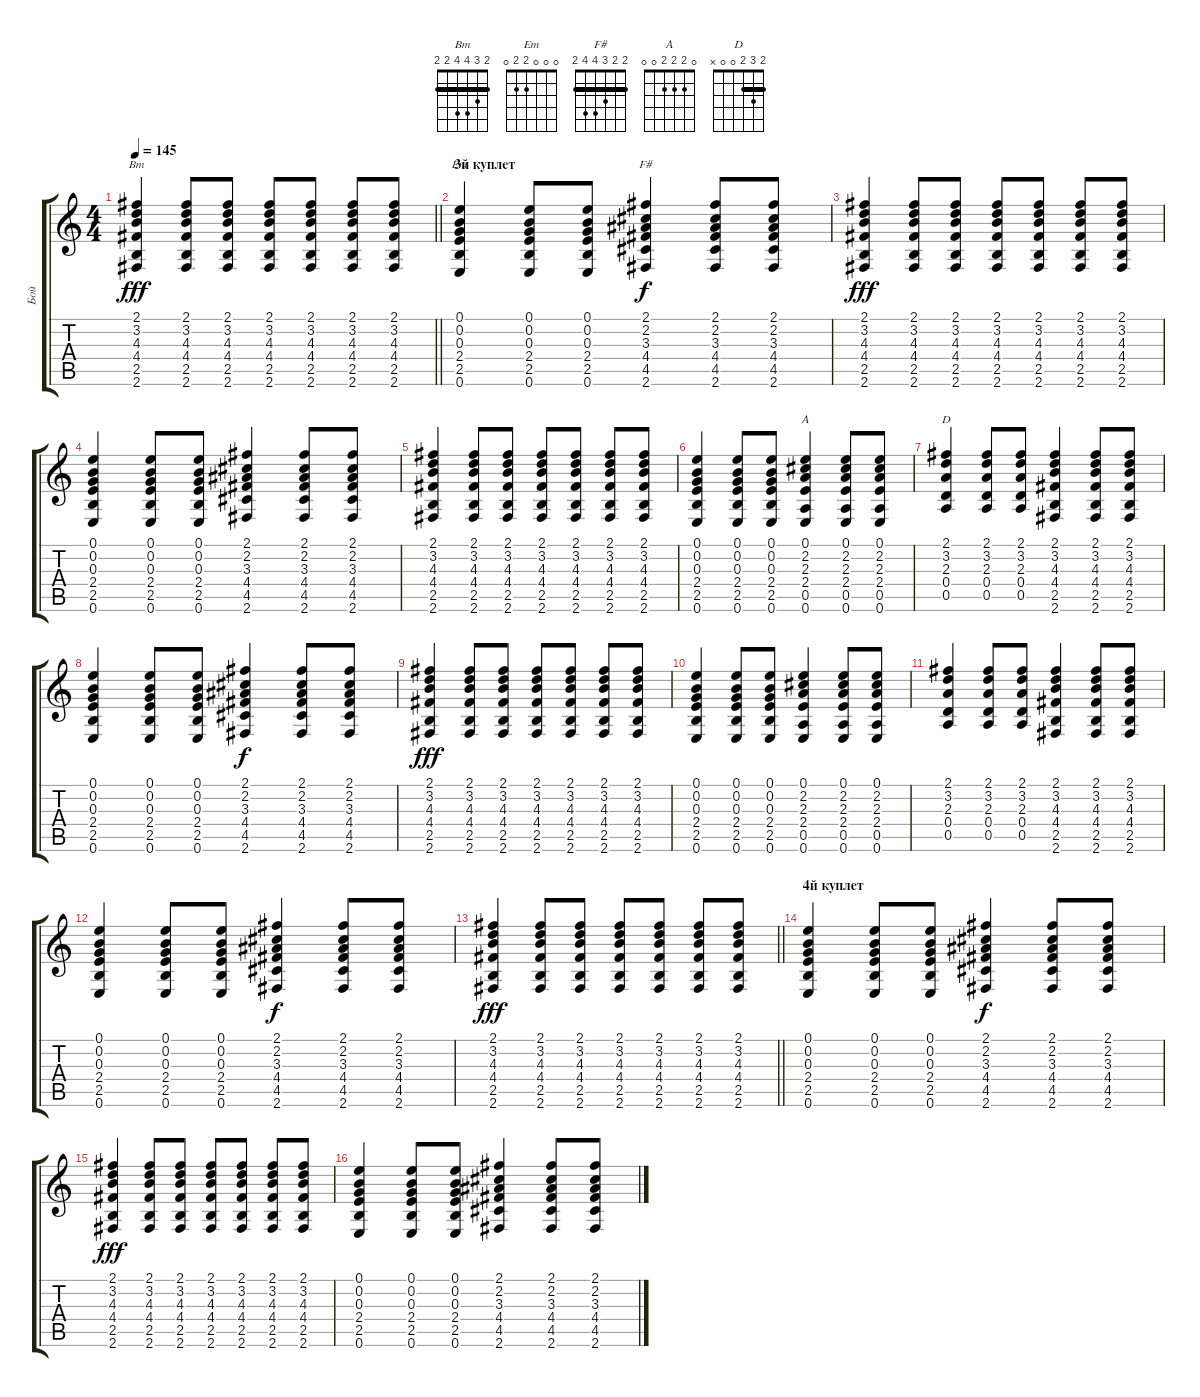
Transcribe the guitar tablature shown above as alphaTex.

\track ("Бой" "Бой") {instrument acousticguitarsteel}
\staff {score tabs}
\tuning (E4 B3 G3 D3 A2 E2) {hide}
\chord ("Bm" 2 3 4 4 2 2) {barre 2}
\chord ("Em" 0 0 0 2 2 0)
\chord ("F#" 2 2 3 4 4 2) {barre 2}
\chord ("A" 0 2 2 2 0 0)
\chord ("D" 2 3 2 0 0 x) {barre 2}
\ts (4 4)
\tempo 145
\clef g2
\barLineRight lightlight
\ks c
(2.1 3.2 4.3 4.4 2.5 2.6).4{ch "Bm" dy fff} (2.1 3.2 4.3 4.4 2.5 2.6).8 (2.1 3.2 4.3 4.4 2.5 2.6).8 (2.1 3.2 4.3 4.4 2.5 2.6).8 (2.1 3.2 4.3 4.4 2.5 2.6).8 (2.1 3.2 4.3 4.4 2.5 2.6).8 (2.1 3.2 4.3 4.4 2.5 2.6).8 |
\section ("" "3й куплет")
(0.1 0.2 0.3 2.4 2.5 0.6).4{ch "Em"} (0.1 0.2 0.3 2.4 2.5 0.6).8 (0.1 0.2 0.3 2.4 2.5 0.6).8 (2.1 2.2 3.3 4.4 4.5 2.6).4{ch "F#" dy f} (2.1 2.2 3.3 4.4 4.5 2.6).8 (2.1 2.2 3.3 4.4 4.5 2.6).8 |
(2.1 3.2 4.3 4.4 2.5 2.6).4{dy fff} (2.1 3.2 4.3 4.4 2.5 2.6).8 (2.1 3.2 4.3 4.4 2.5 2.6).8 (2.1 3.2 4.3 4.4 2.5 2.6).8 (2.1 3.2 4.3 4.4 2.5 2.6).8 (2.1 3.2 4.3 4.4 2.5 2.6).8 (2.1 3.2 4.3 4.4 2.5 2.6).8 |
(0.1 0.2 0.3 2.4 2.5 0.6).4 (0.1 0.2 0.3 2.4 2.5 0.6).8 (0.1 0.2 0.3 2.4 2.5 0.6).8 (2.1 2.2 3.3 4.4 4.5 2.6).4 (2.1 2.2 3.3 4.4 4.5 2.6).8 (2.1 2.2 3.3 4.4 4.5 2.6).8 |
(2.1 3.2 4.3 4.4 2.5 2.6).4 (2.1 3.2 4.3 4.4 2.5 2.6).8 (2.1 3.2 4.3 4.4 2.5 2.6).8 (2.1 3.2 4.3 4.4 2.5 2.6).8 (2.1 3.2 4.3 4.4 2.5 2.6).8 (2.1 3.2 4.3 4.4 2.5 2.6).8 (2.1 3.2 4.3 4.4 2.5 2.6).8 |
(0.1 0.2 0.3 2.4 2.5 0.6).4 (0.1 0.2 0.3 2.4 2.5 0.6).8 (0.1 0.2 0.3 2.4 2.5 0.6).8 (0.1 2.2 2.3 2.4 0.5 0.6).4{ch "A"} (0.1 2.2 2.3 2.4 0.5 0.6).8 (0.1 2.2 2.3 2.4 0.5 0.6).8 |
(2.1 3.2 2.3 0.4 0.5).4{ch "D"} (2.1 3.2 2.3 0.4 0.5).8 (2.1 3.2 2.3 0.4 0.5).8 (2.1 3.2 4.3 4.4 2.5 2.6).4 (2.1 3.2 4.3 4.4 2.5 2.6).8 (2.1 3.2 4.3 4.4 2.5 2.6).8 |
(0.1 0.2 0.3 2.4 2.5 0.6).4 (0.1 0.2 0.3 2.4 2.5 0.6).8 (0.1 0.2 0.3 2.4 2.5 0.6).8 (2.1 2.2 3.3 4.4 4.5 2.6).4{dy f} (2.1 2.2 3.3 4.4 4.5 2.6).8 (2.1 2.2 3.3 4.4 4.5 2.6).8 |
(2.1 3.2 4.3 4.4 2.5 2.6).4{dy fff} (2.1 3.2 4.3 4.4 2.5 2.6).8 (2.1 3.2 4.3 4.4 2.5 2.6).8 (2.1 3.2 4.3 4.4 2.5 2.6).8 (2.1 3.2 4.3 4.4 2.5 2.6).8 (2.1 3.2 4.3 4.4 2.5 2.6).8 (2.1 3.2 4.3 4.4 2.5 2.6).8 |
(0.1 0.2 0.3 2.4 2.5 0.6).4 (0.1 0.2 0.3 2.4 2.5 0.6).8 (0.1 0.2 0.3 2.4 2.5 0.6).8 (0.1 2.2 2.3 2.4 0.5 0.6).4 (0.1 2.2 2.3 2.4 0.5 0.6).8 (0.1 2.2 2.3 2.4 0.5 0.6).8 |
(2.1 3.2 2.3 0.4 0.5).4 (2.1 3.2 2.3 0.4 0.5).8 (2.1 3.2 2.3 0.4 0.5).8 (2.1 3.2 4.3 4.4 2.5 2.6).4 (2.1 3.2 4.3 4.4 2.5 2.6).8 (2.1 3.2 4.3 4.4 2.5 2.6).8 |
(0.1 0.2 0.3 2.4 2.5 0.6).4 (0.1 0.2 0.3 2.4 2.5 0.6).8 (0.1 0.2 0.3 2.4 2.5 0.6).8 (2.1 2.2 3.3 4.4 4.5 2.6).4{dy f} (2.1 2.2 3.3 4.4 4.5 2.6).8 (2.1 2.2 3.3 4.4 4.5 2.6).8 |
\barLineRight lightlight
(2.1 3.2 4.3 4.4 2.5 2.6).4{dy fff} (2.1 3.2 4.3 4.4 2.5 2.6).8 (2.1 3.2 4.3 4.4 2.5 2.6).8 (2.1 3.2 4.3 4.4 2.5 2.6).8 (2.1 3.2 4.3 4.4 2.5 2.6).8 (2.1 3.2 4.3 4.4 2.5 2.6).8 (2.1 3.2 4.3 4.4 2.5 2.6).8 |
\section ("" "4й куплет")
(0.1 0.2 0.3 2.4 2.5 0.6).4 (0.1 0.2 0.3 2.4 2.5 0.6).8 (0.1 0.2 0.3 2.4 2.5 0.6).8 (2.1 2.2 3.3 4.4 4.5 2.6).4{dy f} (2.1 2.2 3.3 4.4 4.5 2.6).8 (2.1 2.2 3.3 4.4 4.5 2.6).8 |
(2.1 3.2 4.3 4.4 2.5 2.6).4{dy fff} (2.1 3.2 4.3 4.4 2.5 2.6).8 (2.1 3.2 4.3 4.4 2.5 2.6).8 (2.1 3.2 4.3 4.4 2.5 2.6).8 (2.1 3.2 4.3 4.4 2.5 2.6).8 (2.1 3.2 4.3 4.4 2.5 2.6).8 (2.1 3.2 4.3 4.4 2.5 2.6).8 |
(0.1 0.2 0.3 2.4 2.5 0.6).4 (0.1 0.2 0.3 2.4 2.5 0.6).8 (0.1 0.2 0.3 2.4 2.5 0.6).8 (2.1 2.2 3.3 4.4 4.5 2.6).4 (2.1 2.2 3.3 4.4 4.5 2.6).8 (2.1 2.2 3.3 4.4 4.5 2.6).8
